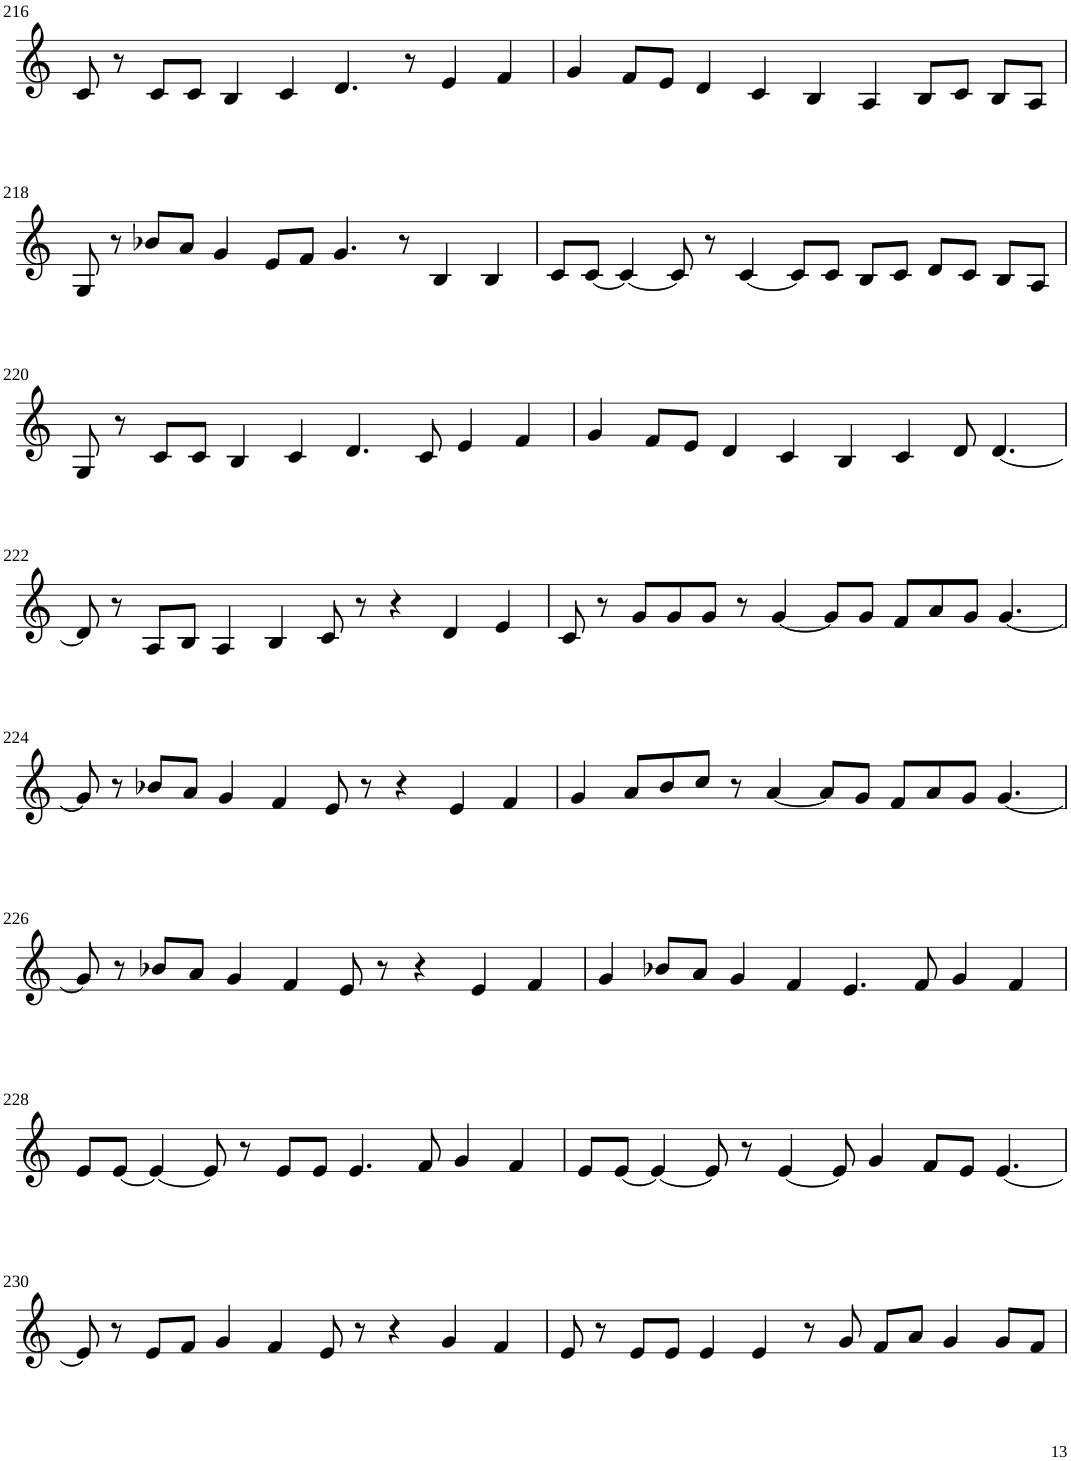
**kern
*part1
*staff1
*I"Violin
!!LO:PB:g=z
*clefG2
*k[]
*M8/4
=216
8c/
8r
8c/L
8c/J
4B/
4c/
4.d/
8r
4e/
4f/
=217
4g/
8f/L
8e/J
4d/
4c/
4B/
4A/
8B/L
8c/J
8B/L
8A/J
!!LO:LB:g=z
=218
8G/
8r
8b-X/L
8a/J
4g/
8e/L
8f/J
4.g/
8r
4B/
4B/
=219
8c/L
[8c/J
4c/_
8c/]
8r
[4c/
8c/L]
8c/J
8B/L
8c/J
8d/L
8c/J
8B/L
8A/J
!!LO:LB:g=z
=220
8G/
8r
8c/L
8c/J
4B/
4c/
4.d/
8c/
4e/
4f/
=221
4g/
8f/L
8e/J
4d/
4c/
4B/
4c/
8d/
[4.d/
!!LO:LB:g=z
=222
8d/]
8r
8A/L
8B/J
4A/
4B/
8c/
8r
4r
4d/
4e/
=223
8c/
8r
8g/L
8g/
8g/J
8r
[4g/
8g/L]
8g/J
8f/L
8a/
8g/J
[4.g/
!!LO:LB:g=z
=224
8g/]
8r
8b-X/L
8a/J
4g/
4f/
8e/
8r
4r
4e/
4f/
=225
4g/
8a/L
8b/
8cc/J
8r
[4a/
8a/L]
8g/J
8f/L
8a/
8g/J
[4.g/
!!LO:LB:g=z
=226
8g/]
8r
8b-X/L
8a/J
4g/
4f/
8e/
8r
4r
4e/
4f/
=227
4g/
8b-X/L
8a/J
4g/
4f/
4.e/
8f/
4g/
4f/
!!LO:LB:g=z
=228
8e/L
[8e/J
4e/_
8e/]
8r
8e/L
8e/J
4.e/
8f/
4g/
4f/
=229
8e/L
[8e/J
4e/_
8e/]
8r
[4e/
8e/]
4g/
8f/L
8e/J
[4.e/
!!LO:LB:g=z
=230
8e/]
8r
8e/L
8f/J
4g/
4f/
8e/
8r
4r
4g/
4f/
=231
8e/
8r
8e/L
8e/J
4e/
4e/
8r
8g/
8f/L
8a/J
4g/
8g/L
8f/J
=
*-
